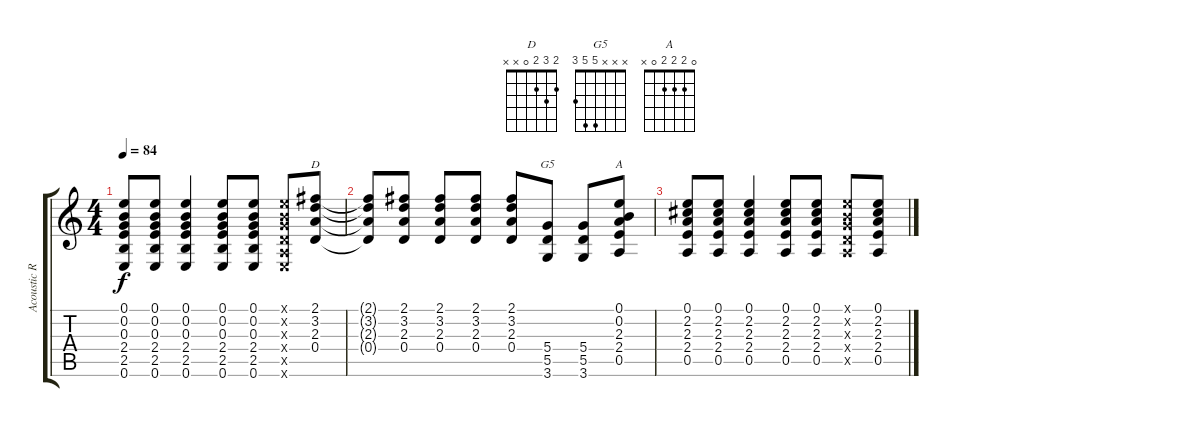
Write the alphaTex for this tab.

\track ("Acoustic Rhy." "Acoustic R") {instrument electricguitarjazz}
\staff {score tabs}
\tuning (E4 B3 G3 D3 A2 E2) {hide}
\chord ("D" 2 3 2 0 x x)
\chord ("G5" x x x 5 5 3)
\chord ("A" 0 2 2 2 0 x)
\ts (4 4)
\tempo 84
\clef g2
\ks c
(0.1{t} 0.2{t} 0.3{t} 2.4{t} 2.5{t} 0.6{t}).8{dy f} (0.1 0.2 0.3 2.4 2.5 0.6).8 (0.1 0.2 0.3 2.4 2.5 0.6).4 (0.1 0.2 0.3 2.4 2.5 0.6).8 (0.1 0.2 0.3 2.4 2.5 0.6).8 (0.1{x} 0.2{x} 0.3{x} 0.4{x} 0.5{x} 0.6{x}).8 (2.1 3.2 2.3 0.4).8{ch "D"} |
(2.1{t} 3.2{t} 2.3{t} 0.4{t}).8 (2.1 3.2 2.3 0.4).8 (2.1 3.2 2.3 0.4).8 (2.1 3.2 2.3 0.4).8 (2.1 3.2 2.3 0.4).8 (5.4 5.5 3.6).8{ch "G5"} (5.4 5.5 3.6).8 (0.1 0.2 2.3 2.4 0.5).8{ch "A"} |
(0.1 2.2 2.3 2.4 0.5).8 (0.1 2.2 2.3 2.4 0.5).8 (0.1 2.2 2.3 2.4 0.5).4 (0.1 2.2 2.3 2.4 0.5).8 (0.1 2.2 2.3 2.4 0.5).8 (0.1{x} 0.2{x} 0.3{x} 0.4{x} 0.5{x}).8 (0.1 2.2 2.3 2.4 0.5).8
